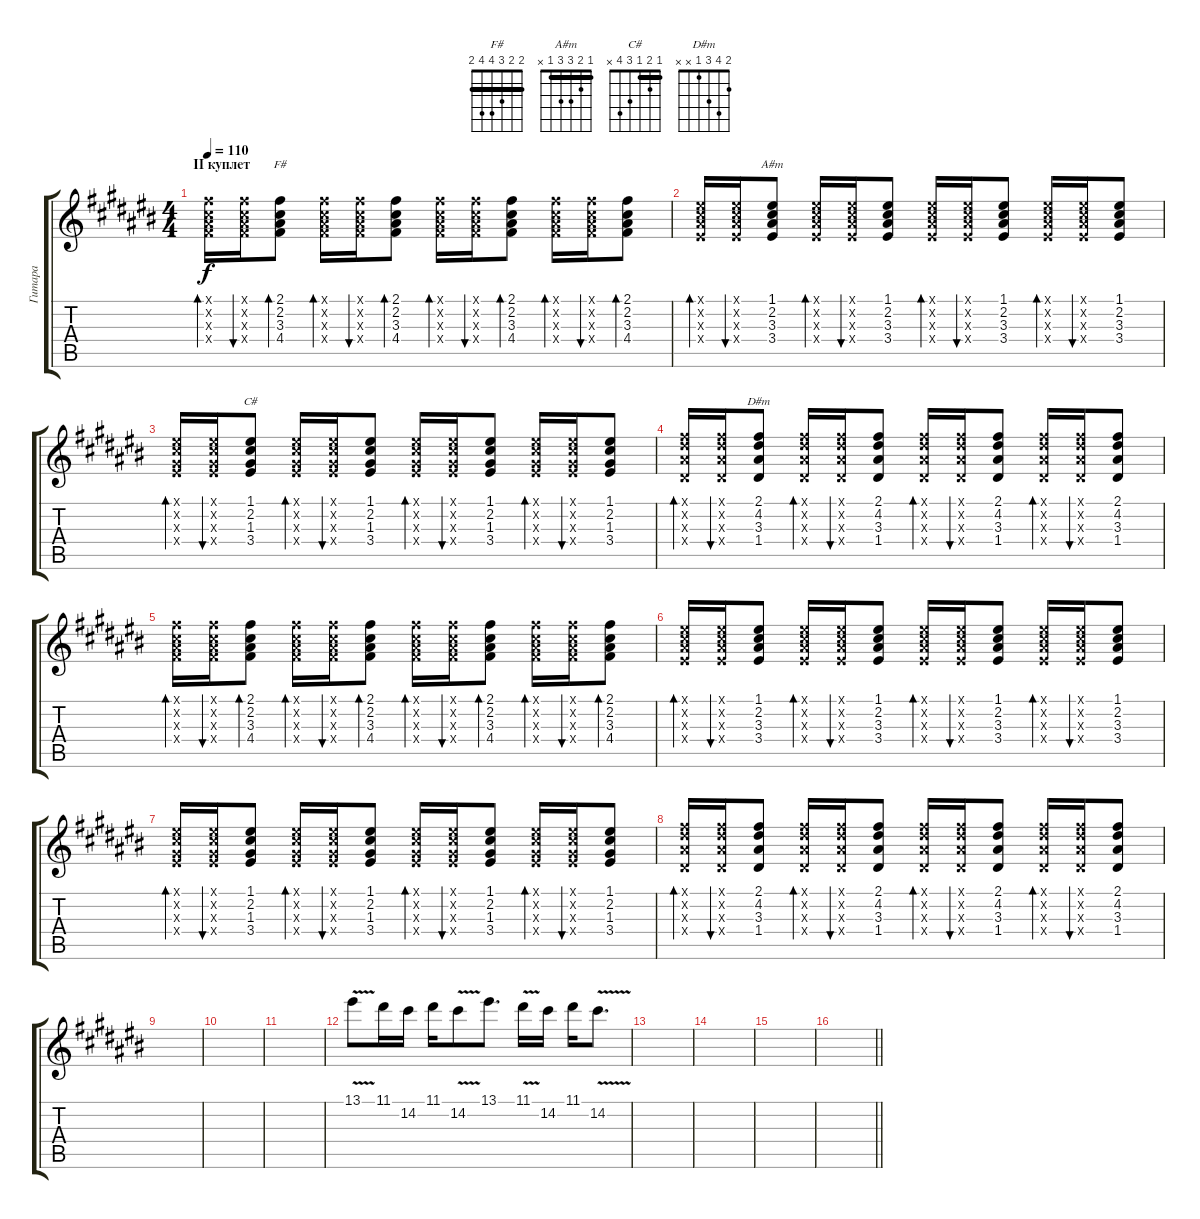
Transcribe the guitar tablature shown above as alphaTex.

\track ("Гитара" "Гитара") {instrument overdrivenguitar}
\staff {score tabs}
\tuning (E4 B3 G3 D3 A2 E2) {hide}
\chord ("F#" 2 2 3 4 4 2) {barre 2}
\chord ("A#m" 1 2 3 3 1 x) {barre 1}
\chord ("C#" 1 2 1 3 4 x) {barre 1}
\chord ("D#m" 2 4 3 1 x x)
\ts (4 4)
\section ("" "II куплет")
\tempo 110
\clef g2
\ks a#minor
(2.1{x} 2.2{x} 3.3{x} 4.4{x}).16{bd 60 dy f} (2.1{x} 2.2{x} 3.3{x} 4.4{x}).16{bu 60} (2.1 2.2 3.3 4.4).8{bd 60 ch "F#"} (2.1{x} 2.2{x} 3.3{x} 4.4{x}).16{bd 60} (2.1{x} 2.2{x} 3.3{x} 4.4{x}).16{bu 60} (2.1 2.2 3.3 4.4).8{bd 60} (2.1{x} 2.2{x} 3.3{x} 4.4{x}).16{bd 60} (2.1{x} 2.2{x} 3.3{x} 4.4{x}).16{bu 60} (2.1 2.2 3.3 4.4).8{bd 60} (2.1{x} 2.2{x} 3.3{x} 4.4{x}).16{bd 60} (2.1{x} 2.2{x} 3.3{x} 4.4{x}).16{bu 60} (2.1 2.2 3.3 4.4).8{bd 60} |
(1.1{x} 2.2{x} 3.3{x} 3.4{x}).16{bd 60} (1.1{x} 2.2{x} 3.3{x} 3.4{x}).16{bu 60} (1.1 2.2 3.3 3.4).8{ch "A#m"} (1.1{x} 2.2{x} 3.3{x} 3.4{x}).16{bd 60} (1.1{x} 2.2{x} 3.3{x} 3.4{x}).16{bu 60} (1.1 2.2 3.3 3.4).8 (1.1{x} 2.2{x} 3.3{x} 3.4{x}).16{bd 60} (1.1{x} 2.2{x} 3.3{x} 3.4{x}).16{bu 60} (1.1 2.2 3.3 3.4).8 (1.1{x} 2.2{x} 3.3{x} 3.4{x}).16{bd 60} (1.1{x} 2.2{x} 3.3{x} 3.4{x}).16{bu 60} (1.1 2.2 3.3 3.4).8 |
(1.1{x} 2.2{x} 1.3{x} 3.4{x}).16{bd 60} (1.1{x} 2.2{x} 1.3{x} 3.4{x}).16{bu 60} (1.1 2.2 1.3 3.4).8{ch "C#"} (1.1{x} 2.2{x} 1.3{x} 3.4{x}).16{bd 60} (1.1{x} 2.2{x} 1.3{x} 3.4{x}).16{bu 60} (1.1 2.2 1.3 3.4).8 (1.1{x} 2.2{x} 1.3{x} 3.4{x}).16{bd 60} (1.1{x} 2.2{x} 1.3{x} 3.4{x}).16{bu 60} (1.1 2.2 1.3 3.4).8 (1.1{x} 2.2{x} 1.3{x} 3.4{x}).16{bd 60} (1.1{x} 2.2{x} 1.3{x} 3.4{x}).16{bu 60} (1.1 2.2 1.3 3.4).8 |
(2.1{x} 4.2{x} 3.3{x} 1.4{x}).16{bd 60} (2.1{x} 4.2{x} 3.3{x} 1.4{x}).16{bu 60} (2.1 4.2 3.3 1.4).8{ch "D#m"} (2.1{x} 4.2{x} 3.3{x} 1.4{x}).16{bd 60} (2.1{x} 4.2{x} 3.3{x} 1.4{x}).16{bu 60} (2.1 4.2 3.3 1.4).8 (2.1{x} 4.2{x} 3.3{x} 1.4{x}).16{bd 60} (2.1{x} 4.2{x} 3.3{x} 1.4{x}).16{bu 60} (2.1 4.2 3.3 1.4).8 (2.1{x} 4.2{x} 3.3{x} 1.4{x}).16{bd 60} (2.1{x} 4.2{x} 3.3{x} 1.4{x}).16{bu 60} (2.1 4.2 3.3 1.4).8 |
(2.1{x} 2.2{x} 3.3{x} 4.4{x}).16{bd 60} (2.1{x} 2.2{x} 3.3{x} 4.4{x}).16{bu 60} (2.1 2.2 3.3 4.4).8{bd 60} (2.1{x} 2.2{x} 3.3{x} 4.4{x}).16{bd 60} (2.1{x} 2.2{x} 3.3{x} 4.4{x}).16{bu 60} (2.1 2.2 3.3 4.4).8{bd 60} (2.1{x} 2.2{x} 3.3{x} 4.4{x}).16{bd 60} (2.1{x} 2.2{x} 3.3{x} 4.4{x}).16{bu 60} (2.1 2.2 3.3 4.4).8{bd 60} (2.1{x} 2.2{x} 3.3{x} 4.4{x}).16{bd 60} (2.1{x} 2.2{x} 3.3{x} 4.4{x}).16{bu 60} (2.1 2.2 3.3 4.4).8{bd 60} |
(1.1{x} 2.2{x} 3.3{x} 3.4{x}).16{bd 60} (1.1{x} 2.2{x} 3.3{x} 3.4{x}).16{bu 60} (1.1 2.2 3.3 3.4).8 (1.1{x} 2.2{x} 3.3{x} 3.4{x}).16{bd 60} (1.1{x} 2.2{x} 3.3{x} 3.4{x}).16{bu 60} (1.1 2.2 3.3 3.4).8 (1.1{x} 2.2{x} 3.3{x} 3.4{x}).16{bd 60} (1.1{x} 2.2{x} 3.3{x} 3.4{x}).16{bu 60} (1.1 2.2 3.3 3.4).8 (1.1{x} 2.2{x} 3.3{x} 3.4{x}).16{bd 60} (1.1{x} 2.2{x} 3.3{x} 3.4{x}).16{bu 60} (1.1 2.2 3.3 3.4).8 |
(1.1{x} 2.2{x} 1.3{x} 3.4{x}).16{bd 60} (1.1{x} 2.2{x} 1.3{x} 3.4{x}).16{bu 60} (1.1 2.2 1.3 3.4).8 (1.1{x} 2.2{x} 1.3{x} 3.4{x}).16{bd 60} (1.1{x} 2.2{x} 1.3{x} 3.4{x}).16{bu 60} (1.1 2.2 1.3 3.4).8 (1.1{x} 2.2{x} 1.3{x} 3.4{x}).16{bd 60} (1.1{x} 2.2{x} 1.3{x} 3.4{x}).16{bu 60} (1.1 2.2 1.3 3.4).8 (1.1{x} 2.2{x} 1.3{x} 3.4{x}).16{bd 60} (1.1{x} 2.2{x} 1.3{x} 3.4{x}).16{bu 60} (1.1 2.2 1.3 3.4).8 |
(2.1{x} 4.2{x} 3.3{x} 1.4{x}).16{bd 60} (2.1{x} 4.2{x} 3.3{x} 1.4{x}).16{bu 60} (2.1 4.2 3.3 1.4).8 (2.1{x} 4.2{x} 3.3{x} 1.4{x}).16{bd 60} (2.1{x} 4.2{x} 3.3{x} 1.4{x}).16{bu 60} (2.1 4.2 3.3 1.4).8 (2.1{x} 4.2{x} 3.3{x} 1.4{x}).16{bd 60} (2.1{x} 4.2{x} 3.3{x} 1.4{x}).16{bu 60} (2.1 4.2 3.3 1.4).8 (2.1{x} 4.2{x} 3.3{x} 1.4{x}).16{bd 60} (2.1{x} 4.2{x} 3.3{x} 1.4{x}).16{bu 60} (2.1 4.2 3.3 1.4).8 |
|
|
|
13.1{v}.8{volume 13 instrument distortionguitar} 11.1.16 14.2.16 11.1.16 14.2{v}.8 13.1.8{d} 11.1{v}.16 14.2.16 11.1.16 14.2{v}.8{d} |
|
|
|
\barLineRight lightlight
